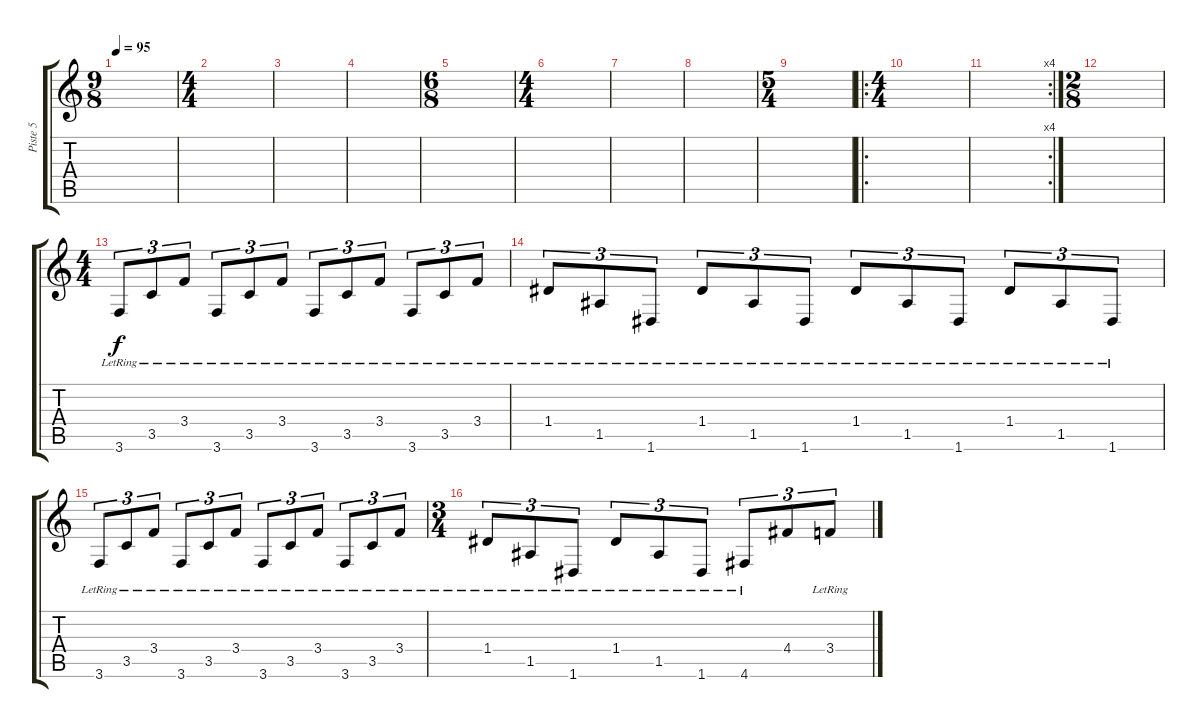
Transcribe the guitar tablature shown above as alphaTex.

\track ("Piste 5" "Piste 5") {instrument electricguitarjazz}
\staff {score tabs}
\tuning (E4 B3 G3 D3 A2 D2) {hide}
\ts (9 8)
\tempo 95
\clef g2
\ks c
|
\ts (4 4)
|
|
|
\ts (6 8)
|
\ts (4 4)
|
|
|
\ts (5 4)
|
\ro
\ts (4 4)
|
\rc 4
|
\ts (2 8)
|
\ts (4 4)
3.6{lr}.8{tu (3 2)} 3.5{lr}.8{tu (3 2)} 3.4{lr}.8{tu (3 2)} 3.6{lr}.8{tu (3 2)} 3.5{lr}.8{tu (3 2)} 3.4{lr}.8{tu (3 2)} 3.6{lr}.8{tu (3 2)} 3.5{lr}.8{tu (3 2)} 3.4{lr}.8{tu (3 2)} 3.6{lr}.8{tu (3 2)} 3.5{lr}.8{tu (3 2)} 3.4{lr}.8{tu (3 2)} |
1.4{lr}.8{tu (3 2)} 1.5{lr}.8{tu (3 2)} 1.6{lr}.8{tu (3 2)} 1.4{lr}.8{tu (3 2)} 1.5{lr}.8{tu (3 2)} 1.6{lr}.8{tu (3 2)} 1.4{lr}.8{tu (3 2)} 1.5{lr}.8{tu (3 2)} 1.6{lr}.8{tu (3 2)} 1.4{lr}.8{tu (3 2)} 1.5{lr}.8{tu (3 2)} 1.6{lr}.8{tu (3 2)} |
3.6{lr}.8{tu (3 2)} 3.5{lr}.8{tu (3 2)} 3.4{lr}.8{tu (3 2)} 3.6{lr}.8{tu (3 2)} 3.5{lr}.8{tu (3 2)} 3.4{lr}.8{tu (3 2)} 3.6{lr}.8{tu (3 2)} 3.5{lr}.8{tu (3 2)} 3.4{lr}.8{tu (3 2)} 3.6{lr}.8{tu (3 2)} 3.5{lr}.8{tu (3 2)} 3.4{lr}.8{tu (3 2)} |
\ts (3 4)
1.4{lr}.8{tu (3 2)} 1.5{lr}.8{tu (3 2)} 1.6{lr}.8{tu (3 2)} 1.4{lr}.8{tu (3 2)} 1.5{lr}.8{tu (3 2)} 1.6{lr}.8{tu (3 2)} 4.6{lr}.8{tu (3 2)} 4.4.8{tu (3 2)} 3.4{lr}.8{tu (3 2)}
